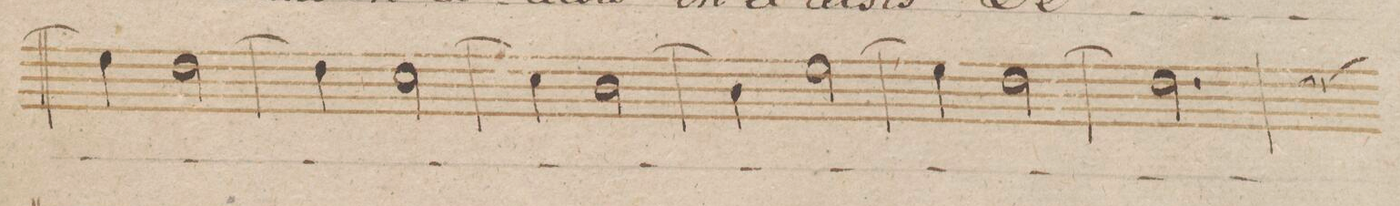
**kern	**text
*I"Canto	*
*clefC1	*
*k[b-]	*
*M3/4	*
4cc\]	.
[2b-\	.
=88	=88
4b-\]	.
[2a\	.
=89	=89
4a\]	.
[2g\	.
=90	=90
4g\]	.
[2cc\	.
=91	=91
4cc\]	.
[2b-\	.
=92	=92
2.b-\]	.
*custos:b	*
=93	=93
*-	*-
